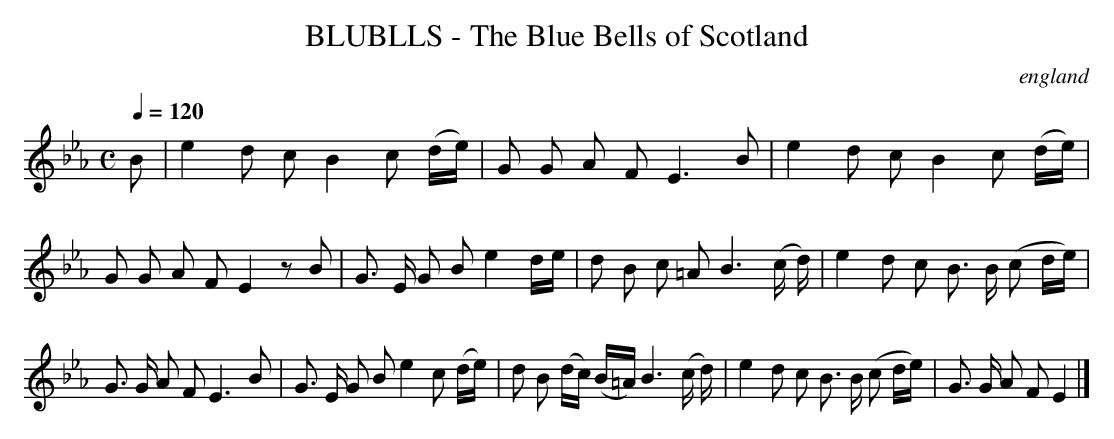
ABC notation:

X:1
T:BLUBLLS - The Blue Bells of Scotland
O:england
Q:1/4=120
L:1/8
M:C
K:Eb
B|e2d cB2c (d/e/)|G G A F E3B|e2d cB2c (d/e/)|\
G G A FE2zB|G3/2 E/ G B e2 d/e/|d B c =AB3(c/ d/)|\
e2d c B3/2 B/ (c d/e/)|G3/2 G/ A F E3B|G3/2 E/ G B e2 c (d/e/)|\
d B (d/c/) (B/=A/)B3 (c/ d/)|e2d c B3/2 B/ (c d/e/)|\
G3/2 G/ A F E2|]
